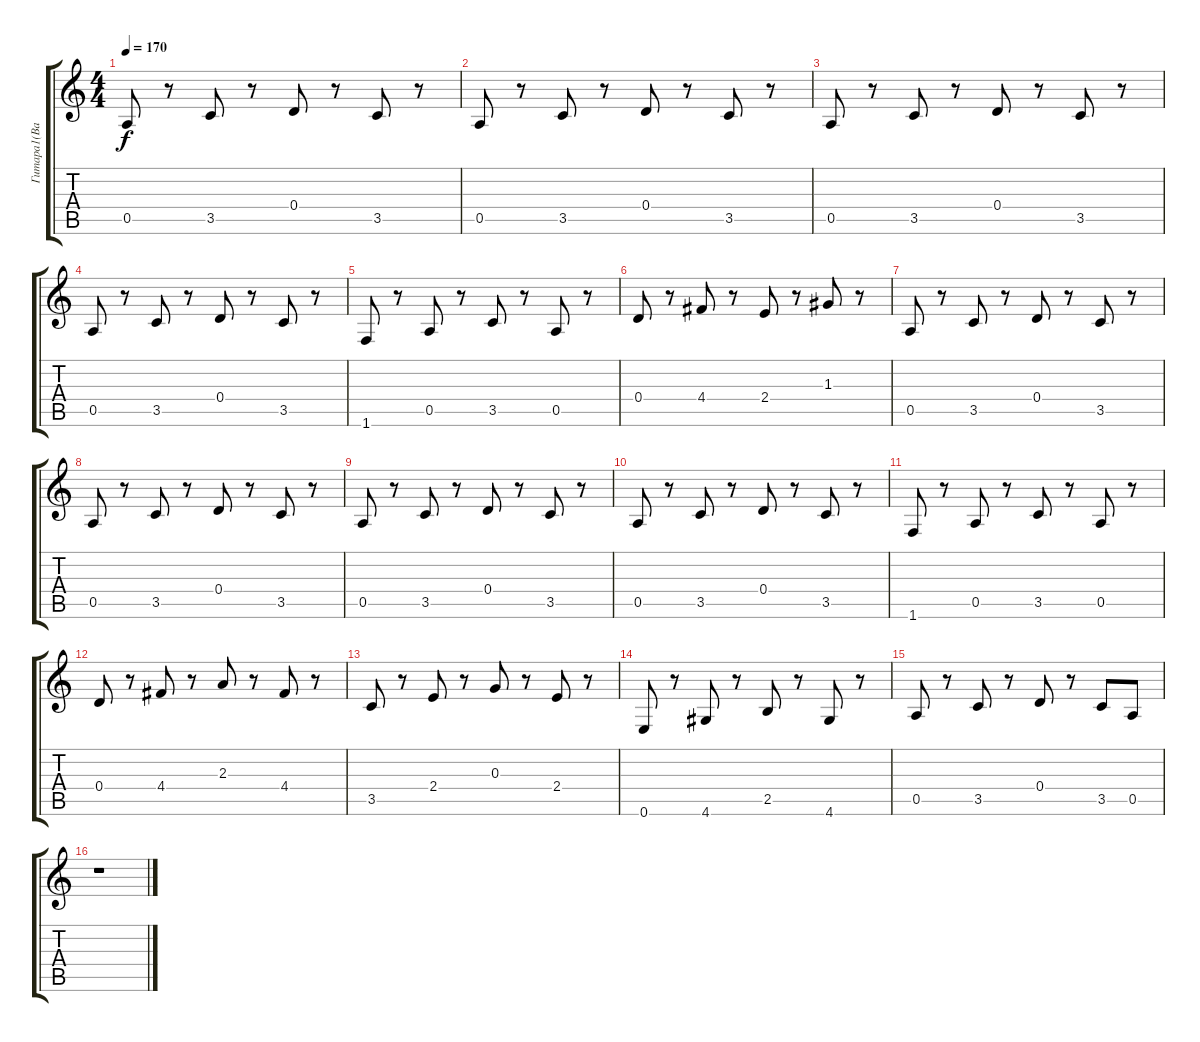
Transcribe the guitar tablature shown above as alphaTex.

\track ("Гитара1(Вадим)" "Гитара1(Ва") {instrument distortionguitar}
\staff {score tabs}
\tuning (E4 B3 G3 D3 A2 E2) {hide}
\ts (4 4)
\tempo 170
\clef g2
\ks c
0.5.8{dy f} r.8 3.5.8 r.8 0.4.8 r.8 3.5.8 r.8 |
0.5.8 r.8 3.5.8 r.8 0.4.8 r.8 3.5.8 r.8 |
0.5.8 r.8 3.5.8 r.8 0.4.8 r.8 3.5.8 r.8 |
0.5.8 r.8 3.5.8 r.8 0.4.8 r.8 3.5.8 r.8 |
1.6.8 r.8 0.5.8 r.8 3.5.8 r.8 0.5.8 r.8 |
0.4.8 r.8 4.4.8 r.8 2.4.8 r.8 1.3.8 r.8 |
0.5.8 r.8 3.5.8 r.8 0.4.8 r.8 3.5.8 r.8 |
0.5.8 r.8 3.5.8 r.8 0.4.8 r.8 3.5.8 r.8 |
0.5.8 r.8 3.5.8 r.8 0.4.8 r.8 3.5.8 r.8 |
0.5.8 r.8 3.5.8 r.8 0.4.8 r.8 3.5.8 r.8 |
1.6.8 r.8 0.5.8 r.8 3.5.8 r.8 0.5.8 r.8 |
0.4.8 r.8 4.4.8 r.8 2.3.8 r.8 4.4.8 r.8 |
3.5.8 r.8 2.4.8 r.8 0.3.8 r.8 2.4.8 r.8 |
0.6.8 r.8 4.6.8 r.8 2.5.8 r.8 4.6.8 r.8 |
0.5.8 r.8 3.5.8 r.8 0.4.8 r.8 3.5.8 0.5.8 |
r.1
